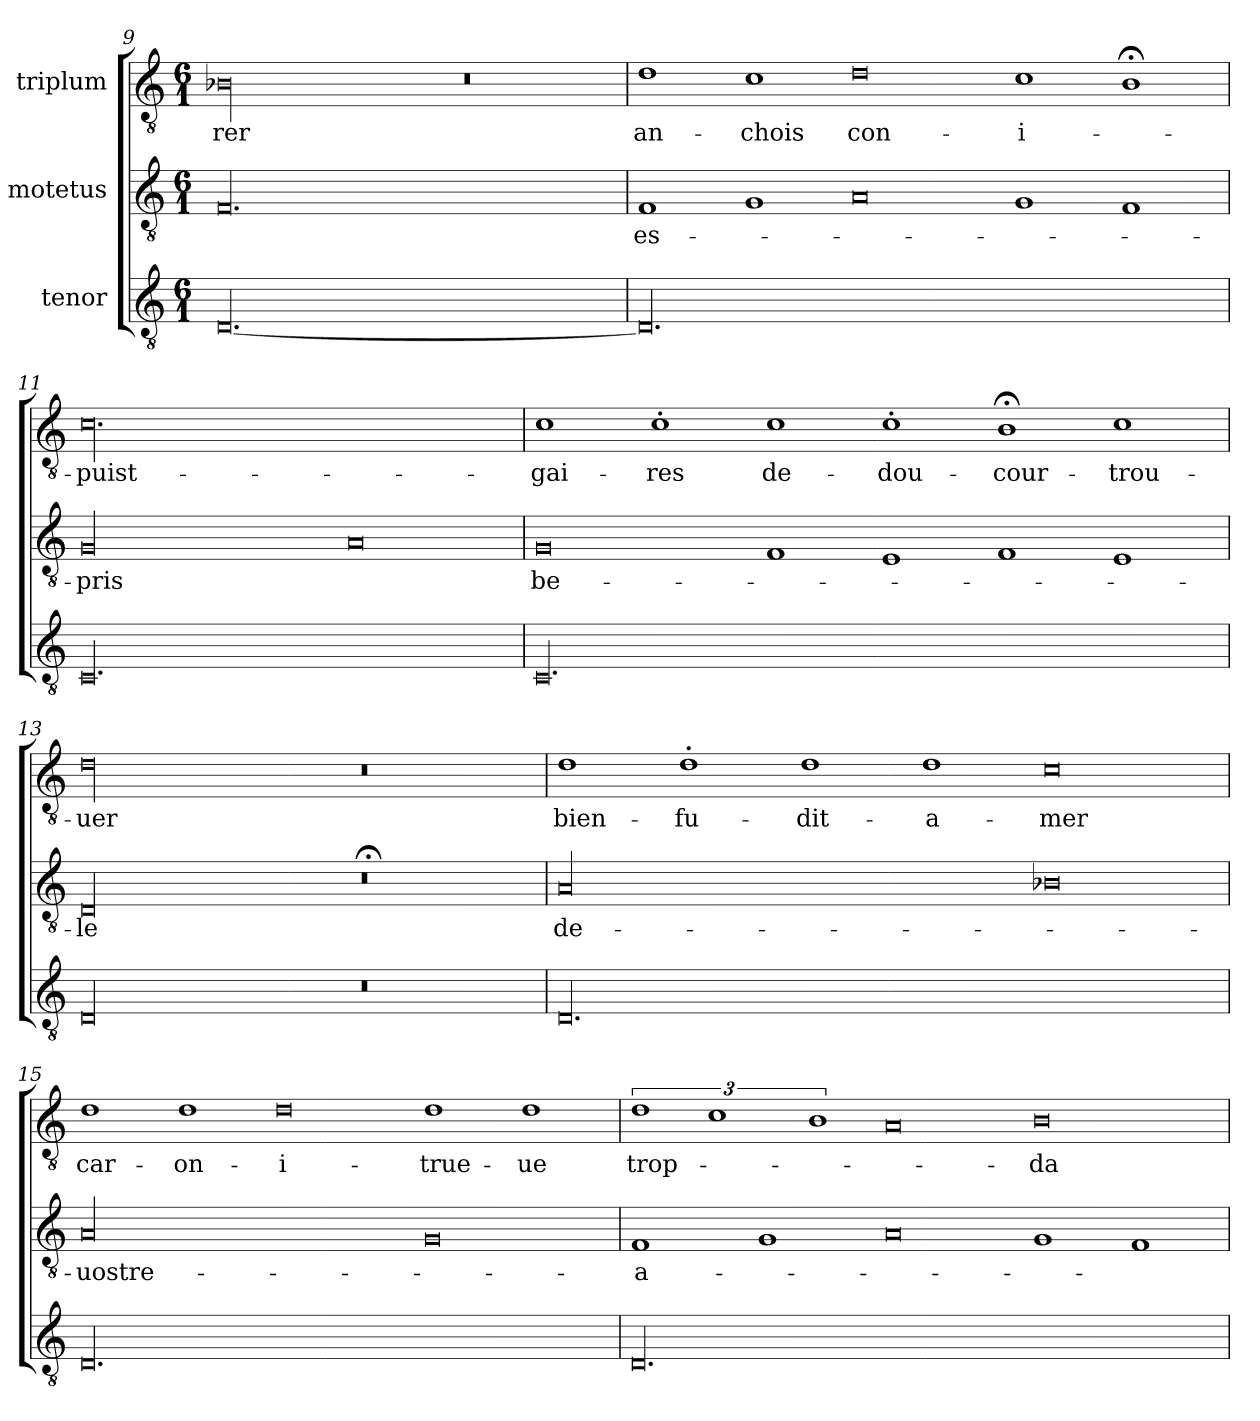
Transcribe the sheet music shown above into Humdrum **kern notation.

**kern	**kern	**text	**kern	**text
*part3	*part2	*part2	*part1	*part1
*staff3	*staff2	*staff2	*staff1	*staff1
*I"tenor	*I"motetus	*	*I"triplum	*
*clefGv2	*clefGv2	*	*clefGv2	*
*k[]	*k[]	*	*k[]	*
*C:	*C:	*	*C:	*
*M6/1	*M6/1	*	*M6/1	*
=9	=9	=9	=9	=9
[00.D/	00.F/	.	00B-X\	-rer
.	.	.	0r	.
=10	=10	=10	=10	=10
00.D/]	1F/	es-	1d\	an-
.	1G/	.	1c\	-chois
.	0A/	.	0d\	con-
.	1G/	.	1c\	i-
.	1F/	.	1B;<\	.
=11	=11	=11	=11	=11
00.C/	00G/	-pris	00.c\	puist-
.	0A/	.	.	.
=12	=12	=12	=12	=12
00.C/	0G/	be-	1c\	gai-
.	.	.	1c'\	-res
.	1F/	.	1c\	de-
.	1E/	.	1c'\	dou-
.	1F/	.	1B;<\	cour-
.	1E/	.	1c\	trou-
=13	=13	=13	=13	=13
00D/	00D/	-le	00d\	-uer
0r	0r;<	.	0r	.
!!LO:PB:g=z
=14	=14	=14	=14	=14
00.D/	00A/	de-	1d\	bien-
.	.	.	1d'\	fu-
.	.	.	1d\	dit-
.	.	.	1d\	a-
.	0B-X\	.	0c\	-mer
=15	=15	=15	=15	=15
00.D/	00A/	uostre-	1d\	car-
.	.	.	1d\	on-
.	.	.	0d\	i-
.	0G/	.	1d\	true-
.	.	.	1d\	-ue
=16	=16	=16	=16	=16
00.D/	1F/	a-	3%2d\	trop-
.	.	.	3%2c\	.
.	1G/	.	.	.
.	.	.	3%2B\	.
.	0A/	.	0A/	.
.	1G/	.	0B\	da-
.	1F/	.	.	.
=	=	=	=	=
*-	*-	*-	*-	*-
